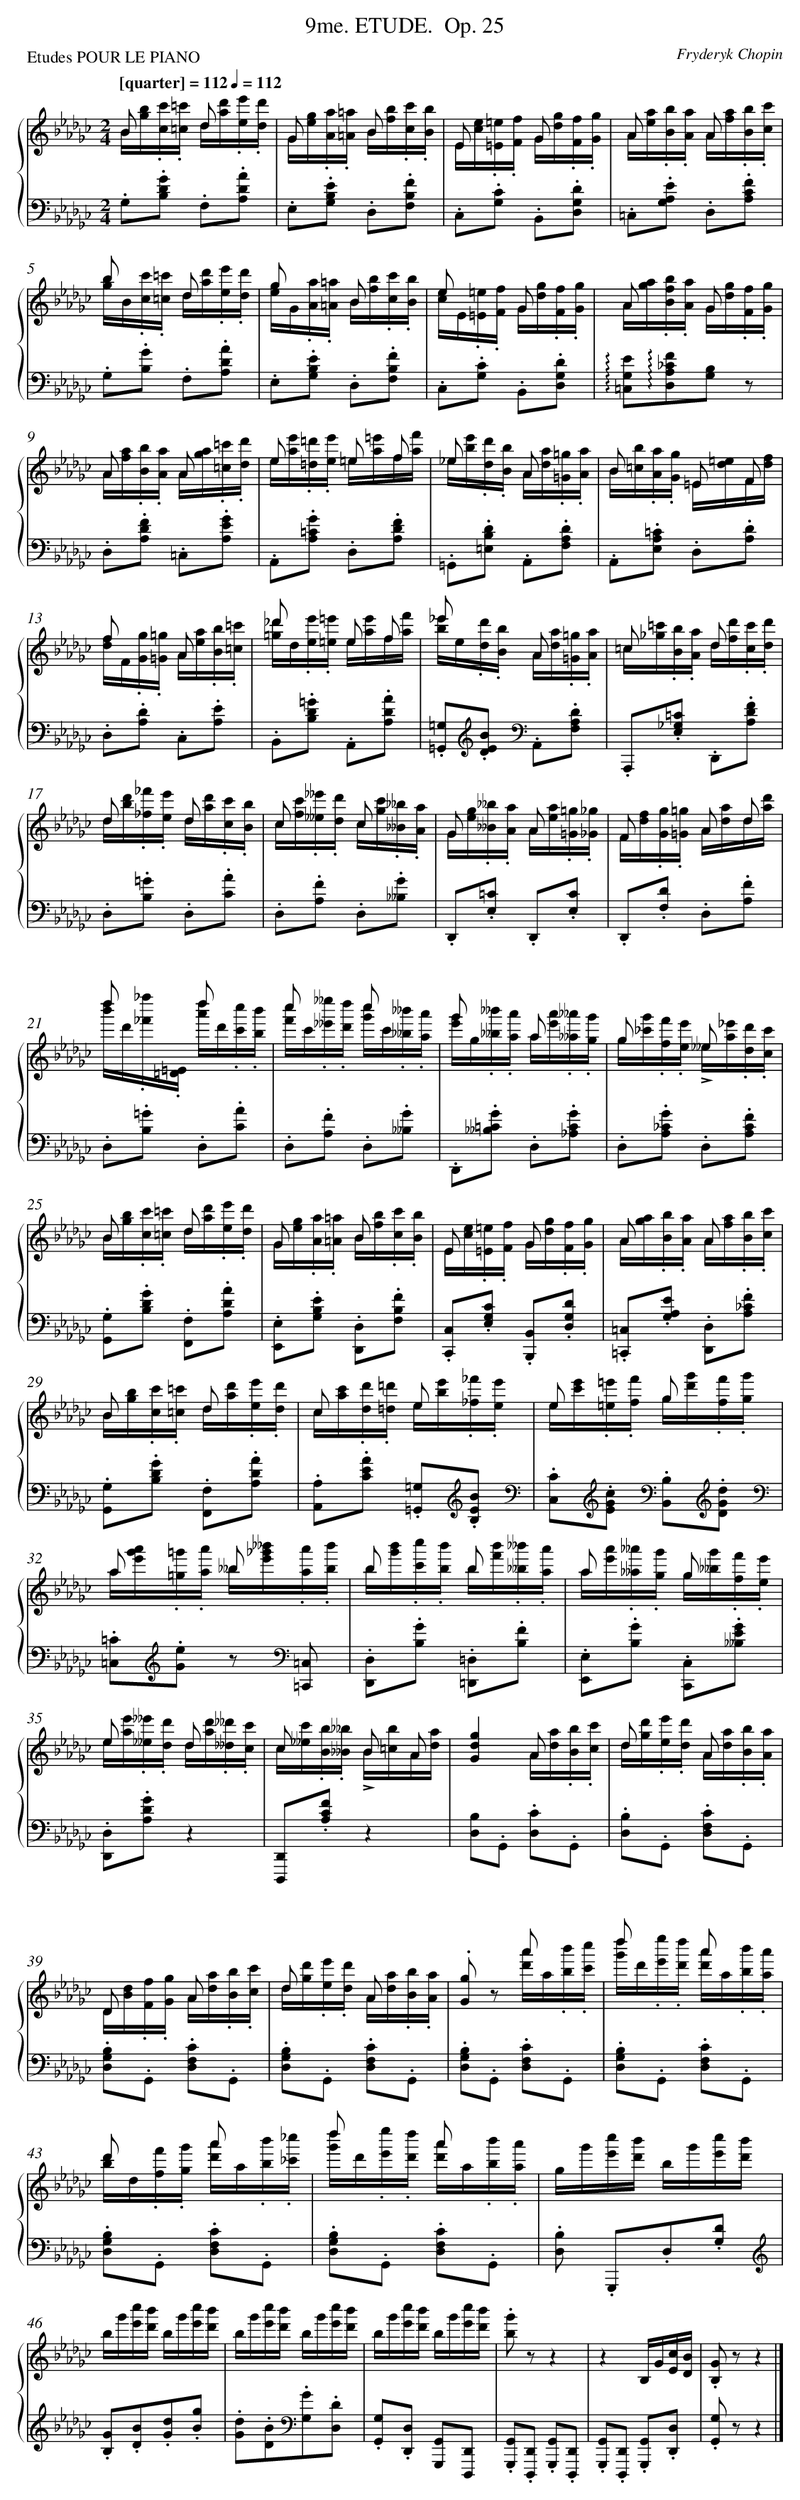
X:1
T: 9me. ETUDE.	 Op. 25
C: Fryderyk Chopin
L: 1/16
M: 2/4
P: Etudes POUR LE PIANO
Q: "[quarter] = 112" 1/4=112
%%staves {1 2}
V: 1 clef=treble
V: 2 clef=bass
K: Gb
[V:1] B2 x2 d2 x2 & B[bg].[c'c].[=c'=c] d[d'a].[e'e].[d'd] |
[V:2] .G,2.[G2D2B,2] .F,2.[A2D2A,2] |
[V:1] G2 x2 B2 x2 & G[ge].[aA].[=a=A] B[bf].[c'c].[bB] |
[V:2] .E,2.[E2B,2G,2] .D,2.[F2B,2F,2] |
[V:1] E2 x2 G2 x2 & E[ec].[=e=E].[fF] G[gd].[fF].[gG] |
[V:2] .C,2.[C2G,2] .B,,2.[D2G,2D,2] |
[V:1] A2 x2 A2 x2 & A[ae].[bB].[aA] A[af].[bB].[c'c] |
[V:2] .=C,2.[E2A,2G,2] .D,2.[F2C2A,2] |
[V:1] b2 x2 d2 x2 & [bg]B.[c'c].[=c'=c] d[d'a].[e'e].[d'd] |
[V:2] .G,2.[G2B,2] .F,2.[A2D2A,2] |
[V:1] g2 x2 B2 x2 & [ge]G.[aA].[=a=A] B[bf].[c'c].[bB] |
[V:2] .E,2.[E2B,2G,2] .D,2.[F2B,2F,2] |
[V:1] e2 x2 G2 x2 & [ec]E.[=e=E].[fF] G[gd].[fF].[gG] |
[V:2] .C,2.[C2G,2] .B,,2.[D2G,2D,2] |
[V:1] A2 x2 G2 x2 & A[ag].[bfB].[aA] G[gd].[fF].[gG] |
[V:2] !arpeggio![E2G,2=C,2]!arpeggio![F2_C2A,2D,2][B,2G,2] z2 |
[V:1] A2 x2 A2 x2 & A[af].[bB].[aA] A[ag].[=c'=c].[d'd] |
[V:2] .D,2.[F2D2A,2] .=C,2.[G2E2A,2] |
[V:1] e2 x2 =e2 f2 & e[e'a].[=d'=d].[e'e] =e[=e'a]f[f'a] |
[V:2] .A,,2.[G2=C2A,2] .D,2.[F2D2A,2] |
[V:1] _e2 x2 A2 x2 & _e[e'b].[d'd].[bB] A[ad].[=g=G].[aA] |
[V:2] .=G,,2.[D2B,2=E,2] .A,,2.[D2A,2F,2] |
[V:1] B2 x2 =E2 F2 & B[b=c].[aA].[gG] =E[=ed]F[fd] |
[V:2] .A,,2.[=C2A,2E,2] .D,2.[D2A,2] |
[V:1] f2 x2 A2 x2 & [fd]F.[gG].[=g=G] A[ae].[bB].[=c'=c] |
[V:2] .D,2.[D2A,2] .C,2.[E2A,2] |
[V:1] _d'2 x2 e2 f2 & [_d'=g]d.[e'e].[=e'=e] e[e'a]f[f'a] |
[V:2] .B,,2.[=G2D2B,2] .A,,2.[A2D2A,2] |
[V:1] _e'2 x2 A2 x2 & [_e'b]e.[d'd].[bB] A[ad].[=g=G].[aA] |
[V:2] .[=G,2=G,,2][K:clef=treble].[B2E2D2][K:clef=bass] .A,,2.[D2A,2F,2] |
[V:1] =c2 x2 d2 x2 & =c[=c'_g].[bB].[aA] d[d'f].[c'c].[d'd] |
[V:2] .A,,,2.[=C2_G,2E,2] .D,,2.[F2D2A,2] |
[V:1] d2 x2 d2 x2 & d[d'b].[_f'_f].[e'e] d[d'a].[c'c].[bB] |
[V:2] .D,2.[=G2B,2] .D,2.[A2C2] |
[V:1] c2 x2 c2 x2 & c[c'f].[__e'__e].[d'd] c[c'g].[__b__B].[aA] |
[V:2] .D,2.[F2A,2] .D,2.[G2__B,2] |
[V:1] G2 x2 A2 x2 & G[ge].[__b__B].[aA] A[ae].[=g=G].[_g_G] |
[V:2] .D,,2.[=C2E,2] .D,,2.[C2E,2] |
[V:1] F2 x2 A2 d2 & F[fd].[gG].[=g=G] A[ad]d[d'a] |
[V:2] .D,,2.[D2F,2] .D,2.[F2A,2] |
[V:1] d''2 x2 d''2 x2 & [d''b']d'.[_f''_f'].[=E=D] [d''a']d'.[c''c'].[b'b] |
[V:2] .D,2.[=G2B,2] .D,2.[A2C2] |
[V:1] c''2 x2 c''2 x2 & [c''f']c'.[__e''__e'].[d''d'] [c''g']c'.[__b'__b].[a'a] |
[V:2] .D,2.[F2A,2] .D,2.[G2__B,2] |
[V:1] g'2 x2 a2 x2 & [g'e']g.[__b'__b].[a'a] a[a'e'].[__a'__a].[g'g] |
[V:2] .D,,2.[G2=C2__B,2] .D,2.[G2C2_A,2] |
[V:1] g2 x2 __e2 x2 & g[g'_c'].[f'f].[e'e] !accent!__e[_e'a].[d'd].[c'c] |
[V:2] .D,2.[G2_C2A,2] .D,2.[F2C2A,2] |
[V:1] B2 x2 d2 x2 & B[bg].[c'c].[=c'=c] d[d'a].[e'e].[d'd] |
[V:2] .[G,2G,,2].[G2D2B,2] .[F,2F,,2].[A2D2A,2] |
[V:1] G2 x2 B2 x2 & G[ge].[aA].[=a=A] B[bf].[c'c].[bB] |
[V:2] .[E,2E,,2].[E2B,2G,2] .[D,2D,,2].[F2B,2F,2] |
[V:1] E2 x2 G2 x2 & E[ec].[=e=E].[fF] G[gd].[fF].[gG] |
[V:2] .[C,2C,,2].[C2G,2E,2] .[B,,2B,,,2].[D2G,2D,2] |
[V:1] A2 x2 A2 x2 & A[ag].[bB].[aA] A[af].[bB].[c'c] |
[V:2] .[=C,2=C,,2].[E2A,2G,2] .[D,2D,,2].[F2_C2A,2] |
[V:1] B2 x2 d2 x2 & B[bg].[c'c].[=c'=c] d[d'a].[e'e].[d'd] |
[V:2] .[G,2G,,2].[G2D2B,2] .[F,2F,,2].[A2D2A,2] |
[V:1] c2 x2 e2 x2 & c[c'a].[d'd].[=d'=d] e[e'b].[_f'_f].[e'e] |
[V:2] .[A,2A,,2].[A2E2C2] .[=G,2=G,,2][K:clef=treble].[B2E2B,2][K:clef=bass] |
[V:1] e2 x2 g2 x2 & e[e'c'].[=e'=e].[f'f] g[g'd'].[f'f].[g'g] |
[V:2] .[C2C,2][K:clef=treble].[c2G2E2][K:clef=bass] .[B,2B,,2][K:clef=treble].[d2G2D2][K:clef=bass] |
[V:1] a2 x2 __b2 x2 & a[a'g'e'].[=g'=g].[a'a] __b[__b'_g'e'].[a'a].[b'b] |
[V:2] .[=C2=C,2][K:clef=treble].[e2G2] z2[K:clef=bass] [=C,2=C,,2] |
[V:1] b2 x2 b2 x2 & b[b'g'].[c''c'].[b'b] b[b'f'].[__b'__b].[a'a] |
[V:2] .[D,2D,,2].[G2B,2] .[=D,2=D,,2].[F2B,2] |
[V:1] a2 x2 g2 x2 & a[a'e'].[__a'__a].[g'g] g[g'__b].[f'f].[e'e] |
[V:2] .[E,2E,,2].[G2B,2] .[C,2C,,2].[G2E2__B,2] |
[V:1] e2 x2 d2 x2 & e[e'a].[__e'__e].[d'd] d[d'a].[__d'__d].[c'c] |
[V:2] .[D,2D,,2].[G2D2A,2]z4 |
[V:1] c2 x2 B2 A2 & c[c'__e].[bB].[__b__B] !accent!B[b=c]A[ad-] |
[V:2] [D,,2D,,,2].[F2C2A,2]z4 |
[V:1] [g4d4G4]A2 x2 & x4A[ad].[bB].[c'c] |
[V:2] [B,2D,2].G,,2 .[C2D,2].G,,2 |
[V:1] d2 x2 A2 x2 & d[d'g].[e'e].[d'd] A[ad].[bB].[aA] |
[V:2] .[B,2D,2].G,,2 .[C2F,2D,2].G,,2 |
[V:1] D2 x2 A2 x2 & D[dB].[fF].[gG] A[ad].[bB].[c'c] |
[V:2] .[B,2G,2D,2].G,,2 .[C2F,2D,2].G,,2 |
[V:1] d2 x2 A2 x2 & d[d'g].[e'e].[d'd] A[ad].[bB].[aA] |
[V:2] .[B,2G,2D,2].G,,2 .[C2F,2D,2].G,,2 |
[V:1] .[g2G2] z2 a'2 x2 & x4[a'd']a.[b'b].[c''c'] |
[V:2] .[B,2G,2D,2].G,,2 .[C2F,2D,2].G,,2 |
[V:1] d''2 x2 a'2 x2 & [d''g']d'.[e''e'].[d''d'] [a'd']a.[b'b].[a'a] |
[V:2] .[B,2G,2D,2].G,,2 .[C2F,2D,2].G,,2 |
[V:1] d'2 x2 a'2 x2 & [d'b]d.[f'f].[g'g] [a'd']a.[b'b].[_c''_c'] |
[V:2] .[B,2G,2D,2].G,,2 .[C2F,2D,2].G,,2 |
[V:1] d''2 x2 a'2 x2 & [d''g']d'.[e''e'].[d''d'] [a'd']a.[b'b].[a'a] |
[V:2] .[B,2G,2D,2].G,,2 .[C2F,2D,2].G,,2 |
[V:1] gg'[c''e'][b'd'] bg'[c''e'][b'd'] |
[V:2] .[B,2D,2] .G,,,2.D,2.[D2G,2][K:clef=treble] |
[V:1] bg'[c''e'][b'd'] bg'[c''e'][b'd'] |
[V:2] .[G2B,2].[B2D2].[d2G2].[g2B2] |
[V:1] bg'[c''e'][b'd'] bg'[c''e'][b'd'] |
[V:2] .[d2G2].[B2D2][K:clef=bass].[G2G,2].[D2D,2] |
[V:1] bg'[c''e'][b'd'] bg'[c''e'][b'd'] |
[V:2] .[G,2G,,2].[D,2D,,2] [G,,2G,,,2][D,,2D,,,2] |
[V:1] .[g'2b2] z2z4 |
[V:2] .[G,,2G,,,2].[D,,2D,,,2] .[G,,2G,,,2].[D,,2D,,,2] |
[V:1] z4B,G[cE][BD] |
[V:2] .[G,,2G,,,2].[D,,2D,,,2] .[G,,2G,,,2].[D,2D,,2] |
[V:1] .[G2B,2] z2z4 |]
[V:2] .[G,2G,,2] z2z4 |]
